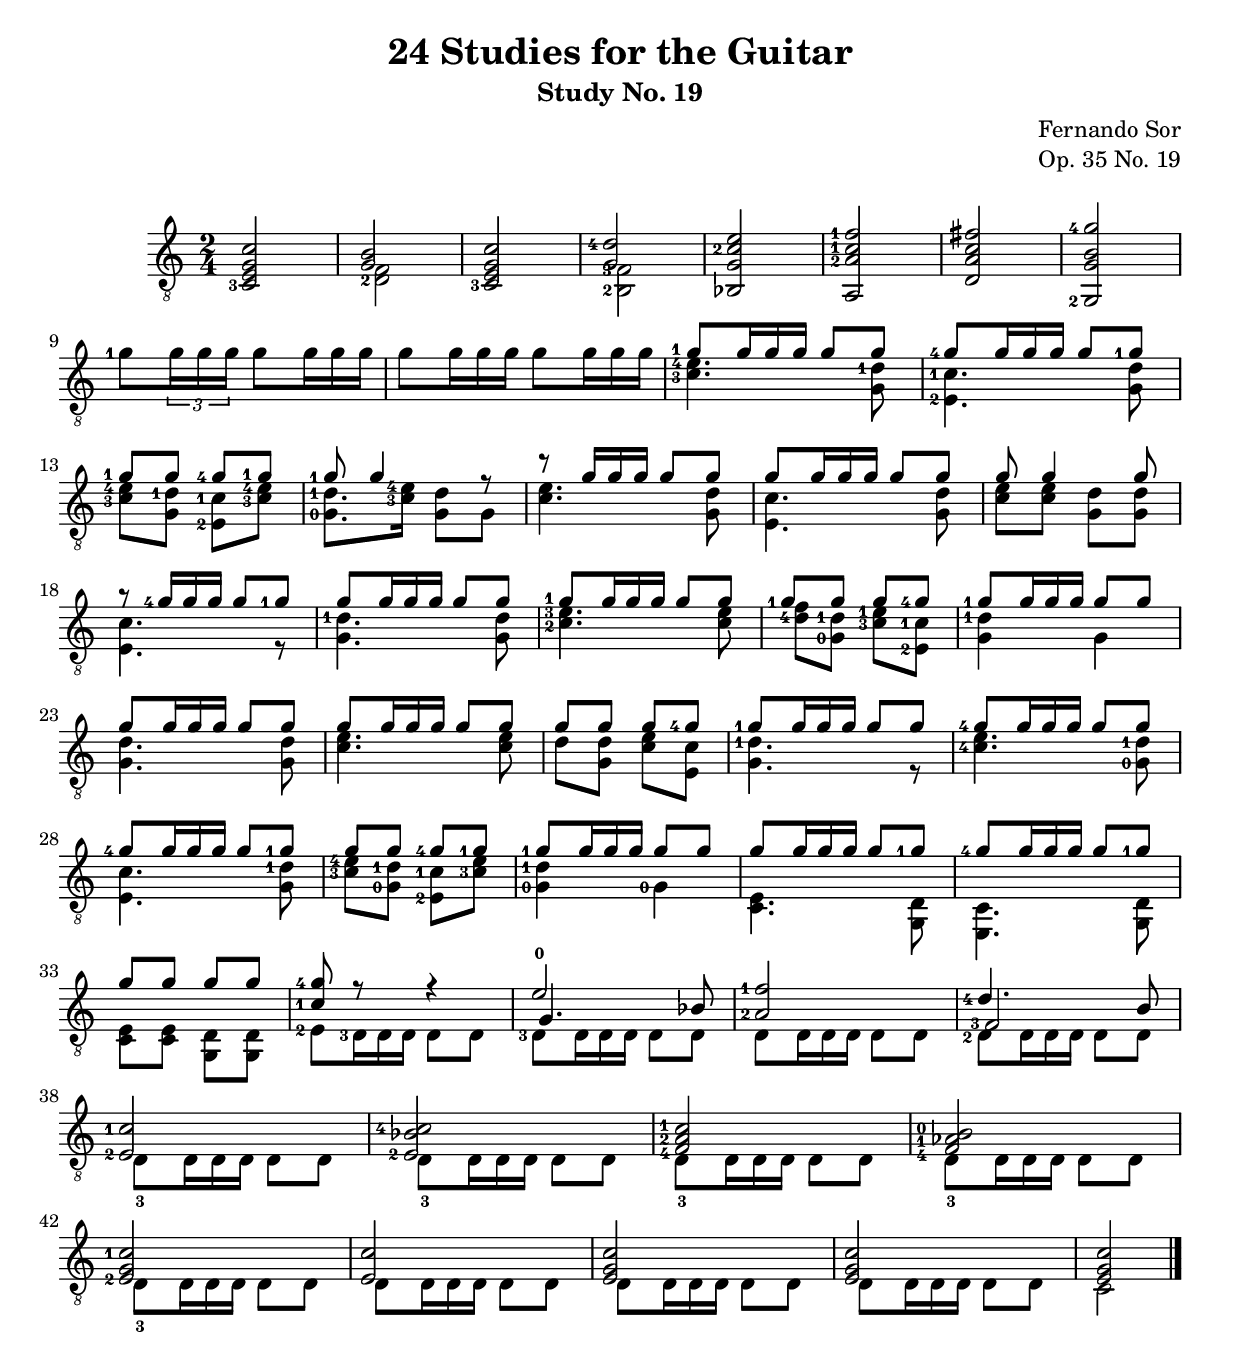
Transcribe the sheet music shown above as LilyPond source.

\version "2.18.0"
\header {
  title = "24 Studies for the Guitar"
  subtitle = "Study No. 19"
  composer = "Fernando Sor"
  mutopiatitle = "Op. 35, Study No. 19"
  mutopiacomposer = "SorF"
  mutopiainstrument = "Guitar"
  opus = "Op. 35 No. 19"
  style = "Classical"
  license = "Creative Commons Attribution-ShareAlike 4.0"
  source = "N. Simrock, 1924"
  % From Boije 482, enscribed "Bonn Chez N. Simrock"
  date = "1828"
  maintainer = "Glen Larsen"
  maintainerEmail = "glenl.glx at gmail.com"
}


\paper {
  % add space between composer/opus markup and first staff
  markup-system-spacing #'padding = #3
  % add a little space between composer and opus
  markup-markup-spacing #'padding = #1.2
  top-margin = 7\mm
  bottom-margin = 6\mm
}

\layout {
  \context {
    \Voice
    \override StringNumber #'stencil = ##f
  }
  \context {
    \Staff
    \override Fingering #'staff-padding = #'()
    \override Fingering #'add-stem-support = ##t
    \mergeDifferentlyDottedOn
    \mergeDifferentlyHeadedOn
  }
  \context {
    \Dynamics
    \override DynamicTextSpanner #'style = #'none
  }
}

global = {
  \time 2/4
  \key c \major
}

%mybreak = { \break }
mybreak = { }

hideTuplets = {
  \override TupletBracket.bracket-visibility = ##f
  \omit TupletNumber
}

upperVoice = \relative c' {
  \voiceOne
  \set fingeringOrientations = #'(left)
  <c g e c-3>2 |
  <b g>2 |
  <c g e c-3>2 |
  <d-4 g,>2 |
  <e c-2 g bes,>2 |
  <f-1 c-1 a-2 a,>2 |
  <fis c a d,>2 |
  <g-4 b, g g,-2>2 |

  \mybreak
  \oneVoice
  <g-1>8 \tuplet 3/2 { g16 g g } \hideTuplets g8 \tuplet 3/2 { g16 g g } |
  g8 \tuplet 3/2 { g16 g g } g8 \tuplet 3/2 { g16 g g } |
  \voiceOne
  <g-1>8 \tuplet 3/2 { g16 g g } g8 g |
  <g-4>8 \tuplet 3/2 { g16 g g } g8 <g-1> |
  <g-1>8 g <g-4> <g-1> |

  \mybreak
  <g-1>8 g4 r8 |
  r8 \tuplet 3/2 { g16 g g } g8 g |
  g8 \tuplet 3/2 { g16 g g } g8 g |
  g8 g4 g8 |
  r8 \tuplet 3/2 { <g-4>16 g g } g8 <g-1> |
  g8 \tuplet 3/2 { g16 g g } g8 g |

  \mybreak
  <g-1>8 \tuplet 3/2 { g16 g g } g8 g |
  <g-1>8 g g <g-4> |
  <g-1>8 \tuplet 3/2 { g16 g g } g8 g |
  \repeat unfold 2 { g8 \tuplet 3/2 { g16 g g } g8 g | }

  \mybreak
  g8 g g <g-4> |
  <g-1>8 \tuplet 3/2 { g16 g g } g8 g |
  <g-4>8 \tuplet 3/2 { g16 g g } g8 g |
  <g-4>8 \tuplet 3/2 { g16 g g } g8 <g-1> |
  g8 g <g-4> <g-1> |
  <g-1>8 \tuplet 3/2 { g16 g g } g8 g |

  \mybreak
  g8 \tuplet 3/2 { g16 g g } g8 <g-1> |
  <g-4>8 \tuplet 3/2 { g16 g g } g8 <g-1> |
  g8 g g g |
  <g-4 c,-1>8 r r4 |
  << { <e-0>2 } \\ { \voiceThree g,4. bes8 } >> |

  \mybreak
  <f'-1 a,-2>2 |
  << { \set fingeringOrientations = #'(left) <d-4>4. b8 }
     \\ { \voiceThree \set fingeringOrientations = #'(left) <f-3>2 } >> |
  <c'-1 e,-2>2 |
  <c-4 bes e,-2>2 |
  <c-1 a-2 f-4>2 |

  \mybreak
  <b-0 aes-1 f-4>2 |            % marked correction from original <bes a f>
  <c-1 g e-2>2 |
  <c e,>2 |
  <c g e>2 |
  <c g e>2 |
  <c g e>2 |

  \bar "|."
}

lowerVoice = \relative c {
  \voiceTwo
  \set fingeringOrientations = #'(left)
  s2 |
  <f d-2>2 |
  s2 |
  <f-3 b,-2>2 |
  s2*4 |

  s2*2 |
  <e'-4 c-3>4. <d-1 g,>8 |
  <c-1 e,-2>4. <d g,>8 |
  <e-4 c-3>8 <d-1 g,> <c-1 e,-2> <e-4 c-3> |

  <d-1 g,-0>8. <e-4 c-3>16 <d g,>8 g, |
  <e' c>4. <d g,>8 |
  <c e,>4. <d g,>8 |
  <e c>8 q <d g,>8 q |
  <c e,>4. r8 |
  <d-1 g,>4. q8 |

  <e-3 c-2>4. q8 |
  <f d-4>8 <d-1 g,-0> <e-1 c-3> <c-1 e,-2> |
  <d-1 g,>4 g, |
  <d' g,>4. q8 |
  <e c>4.  q8 |

  d8 <d g,> <e c> <c e,> |
  <d-1 g,>4. r8 |
  <e c-4>4. <d-1 g,-0>8 |
  <c e,>4. <d-1 g,>8 |
  <e-4 c-3>8 <d-1 g,-0> <c-1 e,-2> <e c-3> |
  <d-1 g,-0>4 <g,-0> |

  <e c>4. <d g,>8 |
  <c e,>4. <d g,>8 |
  <e c>8 q <d g,> q |
  \hideTuplets
  <e-2>8 \tuplet 3/2 { <d-3>16 d d } d8 d |
  <d-3>8 \tuplet 3/2 { d16 d d } d8 d |

  d8 \tuplet 3/2 { d16 d d } d8 d |
  <d-2>8 \tuplet 3/2 { d16 d d } d8 d |
  \repeat unfold 3 { <d_3>8 \tuplet 3/2 { d16 d d } d8 d | }

  \repeat unfold 2 { <d_3>8 \tuplet 3/2 { d16 d d } d8 d | }
  \repeat unfold 3 { d8 \tuplet 3/2 { d16 d d } d8 d | }
  c2
}


\score {
  <<
    \new Staff = "Guitar" \with {
      midiInstrument = #"acoustic guitar (nylon)"
    }
    <<
      \global
      \clef "treble_8"
      \new Voice = "upperVoice" \upperVoice
      \new Voice = "lowerVoice" \lowerVoice
    >>
%{
    \new TabStaff = "Guitar tabs"
    <<
      \clef "moderntab"
      \global
      \new TabVoice = "upperVoice" \upperVoice
      \new TabVoice = "lowerVoice" \lowerVoice
    >>
%}
  >>
  \layout {}
  \midi {
    \tempo 4 = 90
  }
}
